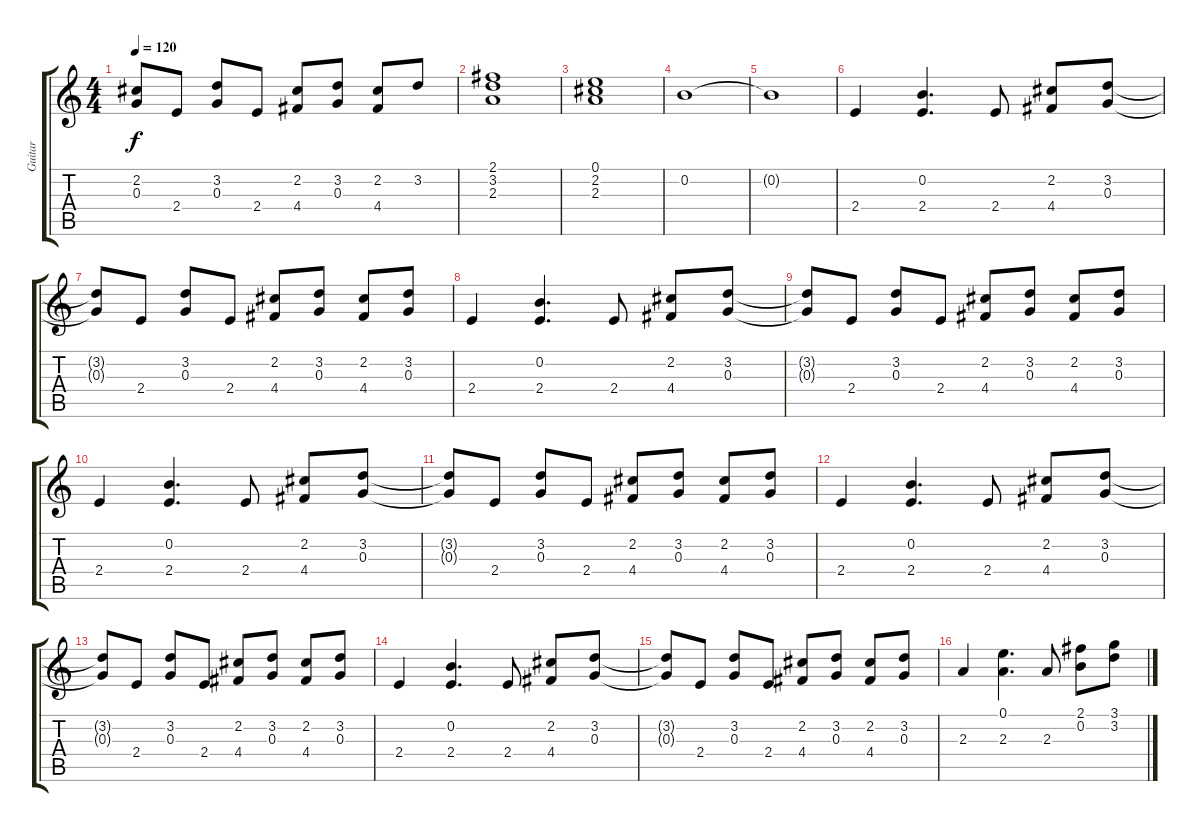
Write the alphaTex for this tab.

\track ("Guitar" "Guitar") {instrument acousticguitarsteel}
\staff {score tabs}
\tuning (E4 B3 G3 D3 A2 E2) {hide}
\ts (4 4)
\tempo 120
\clef g2
\ks c
(2.2{t} 0.3{t}).8{dy f} 2.4.8 (3.2 0.3).8 2.4.8 (2.2 4.4).8 (3.2 0.3).8 (2.2 4.4).8 3.2.8 |
(2.1 3.2 2.3).1 |
(0.1 2.2 2.3).1 |
0.2.1 |
0.2{t}.1 |
2.4.4 (0.2 2.4).4{d} 2.4.8 (2.2 4.4).8 (3.2 0.3).8 |
(3.2{t} 0.3{t}).8 2.4.8 (3.2 0.3).8 2.4.8 (2.2 4.4).8 (3.2 0.3).8 (2.2 4.4).8 (3.2 0.3).8 |
2.4.4 (0.2 2.4).4{d} 2.4.8 (2.2 4.4).8 (3.2 0.3).8 |
(3.2{t} 0.3{t}).8 2.4.8 (3.2 0.3).8 2.4.8 (2.2 4.4).8 (3.2 0.3).8 (2.2 4.4).8 (3.2 0.3).8 |
2.4.4 (0.2 2.4).4{d} 2.4.8 (2.2 4.4).8 (3.2 0.3).8 |
(3.2{t} 0.3{t}).8 2.4.8 (3.2 0.3).8 2.4.8 (2.2 4.4).8 (3.2 0.3).8 (2.2 4.4).8 (3.2 0.3).8 |
2.4.4 (0.2 2.4).4{d} 2.4.8 (2.2 4.4).8 (3.2 0.3).8 |
(3.2{t} 0.3{t}).8 2.4.8 (3.2 0.3).8 2.4.8 (2.2 4.4).8 (3.2 0.3).8 (2.2 4.4).8 (3.2 0.3).8 |
2.4.4 (0.2 2.4).4{d} 2.4.8 (2.2 4.4).8 (3.2 0.3).8 |
(3.2{t} 0.3{t}).8 2.4.8 (3.2 0.3).8 2.4.8 (2.2 4.4).8 (3.2 0.3).8 (2.2 4.4).8 (3.2 0.3).8 |
2.3.4 (0.1 2.3).4{d} 2.3.8 (2.1 0.2).8 (3.1 3.2).8
